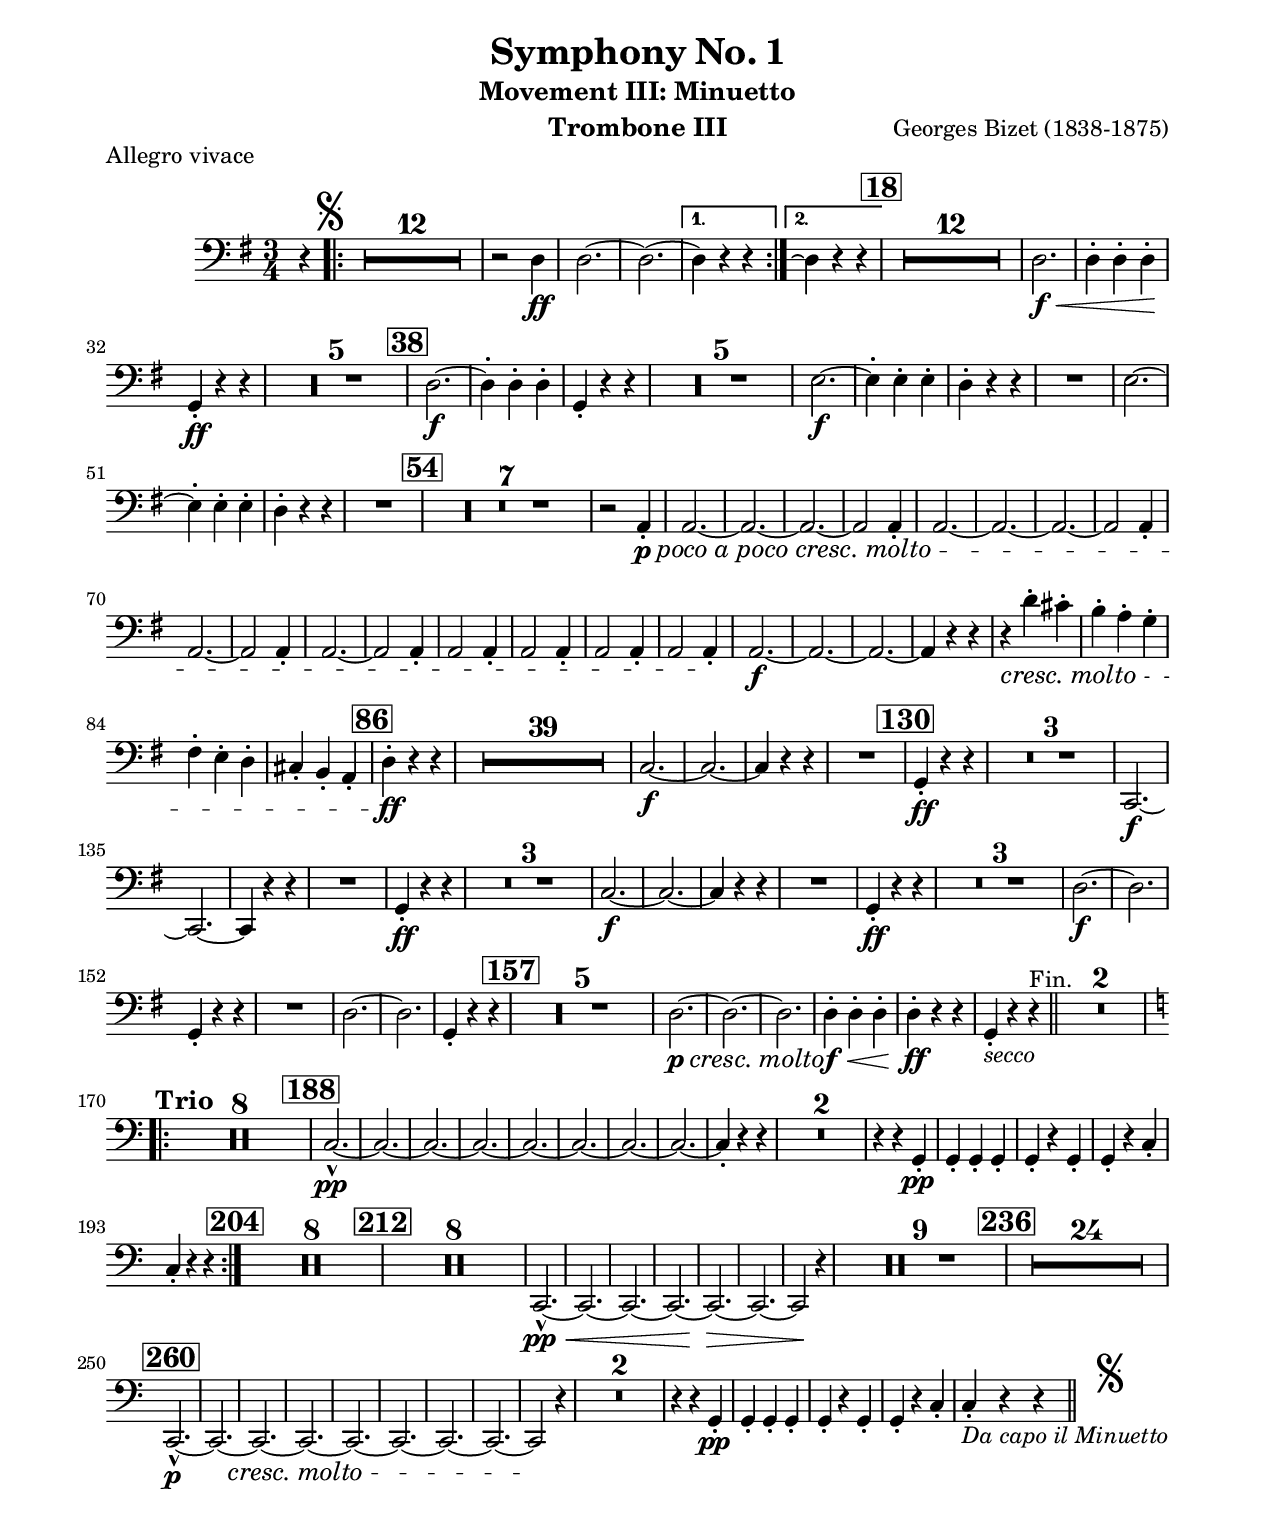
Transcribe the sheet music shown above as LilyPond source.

\version "2.13.5"

\include "defs.lyi" 
\version "2.13.5"

\include "defs.lyi"

tromboneThreeMvtIIIDynamics = 
{
  \time 3/4
  \key g \major

  \partial 4 s4 |
  \repeat volta 2
  {
    s2.*12 |
    s2 s4\ff |
    s2.*2 |
  }
  \alternative
  {
    {
      s2. |
    }
    {
      s2. |
    }
  }

  % 18
%  \repeat volta 2
%  {
    s2.*12 |
    \crescHairpin
    s4\f\< s s |
    s s s\! |
    s\ff s s |
    s2.*5 |

    % 38
    s2.\f |
    s2.*7 |
    s2.\f |
    s2.*3 |
    s4 s s |
    s2.*3 |

    % 54
    s2.*7 |
    \crescTextPocoAPocoCrescMolto
    s2 s4\p\< |
    s2.*15 |
    s2 s4\! |
    s2.\f |
    s2.*3 |
    \crescTextCrescMolto
    s2.\< |
    s2.*3 |

    % 86
    s4\ff s s |
    s2.*39 |
    s4\f s s |
    s2.*3 |

    % 130
    s4\ff s s |
    s2.*3 |
    s4\f s s |
    s2.*3 |
    s4\ff s s |
    s2.*3 |
    s4\f s s |
    s2.*3 |
    s4\ff s s |
    s2.*3 |
    s4\f s s |
    s2.*3 |
    s4 s s |
    s2.*2 |

    % 157
    s2.*5 |
    \crescTextCrescMolto 
    s2.\p\< |
    s2. |
    s2. |
    \crescHairpin
    s4\!\f\< s s |
    s4\ff s s |
%  }
%  \alternative
%  {
%    {
%      s4-\secco s s |
%      s2.*2 |
%    }
%    {
      s4-\secco s s |
      s2.*2 |
%    }
%  }

  \key c \major

  % 173
  \repeat volta 2
  {
    s2.*8 |

    % 181
    s2.\pp |
    s2.*10 |
    s4 s s\pp |
    s2.*4 |
  }

  % 197
%  \repeat volta 2
%  {
    s2.*8 |

    % 205
    s2.*8 |
    \crescHairpin
    s4\pp\< s s |
    s2.*3 |
    s4\!\> s s |
    s2. |
    s4 s\! s |
    s2.*9 |

    % 229
    s2.*24 |

    % 253
    s2.\p |
    \crescTextCrescMolto 
    s4 s s\< |
    s2.*6 |
    s2.\! |
    s2.*2 |
    s4 s s\pp |
    s2.*3 |
%  }
%  \alternative
%  {
%    {
%      s2. |
%    }
%    {
      s4 s s |
%    }
%  }
}


tromboneThreeMvtIIICues = 
{
  \time 3/4
  \key g \major
  \clef bass

  \partial 4 s4 |

  s2.*169 |

  \key c \major

  s2.*96 |

}


tromboneThreeMvtIIINotCues = 
{
  \time 3/4
  \key g \major
  \clef bass

  \partial 4 s4 |

  s2.*169 |

  \key c \major

  s2.*96 |

}


tromboneThreeMvtIIINotes = 
{
  \time 3/4
  \key g \major

  \partial 4 r4 |
  \repeat volta 2
  {
    R4*3*12 |
    r2 d,4 |
    d2.~ |
    d2.( |
  }
  \alternative
  {
    {
      d4) r r |
    }
    {
      d4\repeatTie r r |
    }
  }

  % 18
%  \repeat volta 2
%  {
    R4*3*12 |
    d2. |
    d4-. d-. d-. |
    g,4-. r r |
    R4*3*5 |

    % 38
    d'2.~ |
    d4-. d-. d-. |
    g,4-. r r |
    R4*3*5 |
    e'2.~ |
    e4-. e-. e-. |
    d4-. r r |
    R4*3 |
    e2.~ |
    e4-. e-. e-. |
    d4-. r r |
    R4*3 |

    % 54
    R4*3*7 |
    r2 a4-. |
    a2.~ |
    a2.~ |
    a2.~ |
    a2 a4-. |
    a2.~ |
    a2.~ |
    a2.~ |
    a2 a4-. |
    a2.~ |
    a2 a4-. |
    a2.~ |
    a2 a4-. |
    a2 a4-. |
    a2 a4-. |
    a2 a4-. |
    a2 a4-. |
    a2.~ |
    a2.~ |
    a2.~ |
    a4 r r |
    r d'-. cis-. |
    b-. a-. g-. |
    fis-. e-. d-. |
    cis-. b-. a-. |

    % 86
    d4-. r r |
    R4*3*39 |
    c2.~ |
    c2.~ |
    c4 r r |
    R4*3 |

    % 130
    g4-. r r |
    R4*3*3 |
    c,2.~ |
    c2.~ |
    c4 r r |
    R4*3 |
    g'4-. r r |
    R4*3*3 |
    c2.~ |
    c2.~ |
    c4 r r |
    R4*3 |
    g4-. r r |
    R4*3*3 |
    d'2.~ |
    d2. |
    g,4-. r r |
    R4*3 |
    d'2.~ |
    d2. |
    g,4-. r r |

    % 157
    R4*3*5 |
    d'2.~ |
    d2.~ |
    d2. |
    d4-. d-. d-. |
    d4-. r r |
%  }
%  \alternative
%  {
%    {
%      g,4-. r r |
%      R4*3*2 |
%    }
%    {
      g,4-. r r |
      R4*3*2 |
%    }
%  }

  \key c \major

  % 173
  \repeat volta 2
  {
    R4*3*8 |

    % 181
    c2.-^~ |
    c2.~ |
    c2.~ |
    c2.~ |
    c2.~ |
    c2.~ |
    c2.~ |
    c2.~ |
    c4-. r r |
    R4*3*2 |
    r4 r g-. |
    g-. g-. g-. |
    g-. r g-. |
    g-. r c-. |
    c-. r r |
  }

  % 197
%  \repeat volta 2
%  {
    R4*3*8 |

    % 205
    R4*3*8 |
    c,2.-^~ |
    c2.~ |
    c2.~ |
    c2.~ |
    c2.~ |
    c2.~ |
    c2 r4 |
    R4*3*9 |

    % 229
    R4*3*24 |

    % 253
    c2.-^~ |
    c2.~ |
    c2.~ |
    c2.~ |
    c2.~ |
    c2.~ |
    c2.~ |
    c2.~ |
    c2 r4 |
    R4*3*2 |
    r4 r g'-. |
    g-. g-. g-. |
    g-. r g-. |
    g-. r c-. |
%  }
%  \alternative
%  {
%    {
%      c-. r r |
%    }
%    {
      c-. r r |
%    }
%  }
}

tromboneThreeMvtIIIScore = \relative c' { << \tromboneThreeMvtIIINotes \tromboneThreeMvtIIINotCues \tromboneThreeMvtIIIDynamics >> }
tromboneThreeMvtIIIPart  = \relative c' { << \tromboneThreeMvtIIINotes \tromboneThreeMvtIIICues    \tromboneThreeMvtIIIDynamics >> }
 

instrument = "Trombone III"

notesMvtIII = \tromboneThreeMvtIIIPart

\include "Part.lyi"
